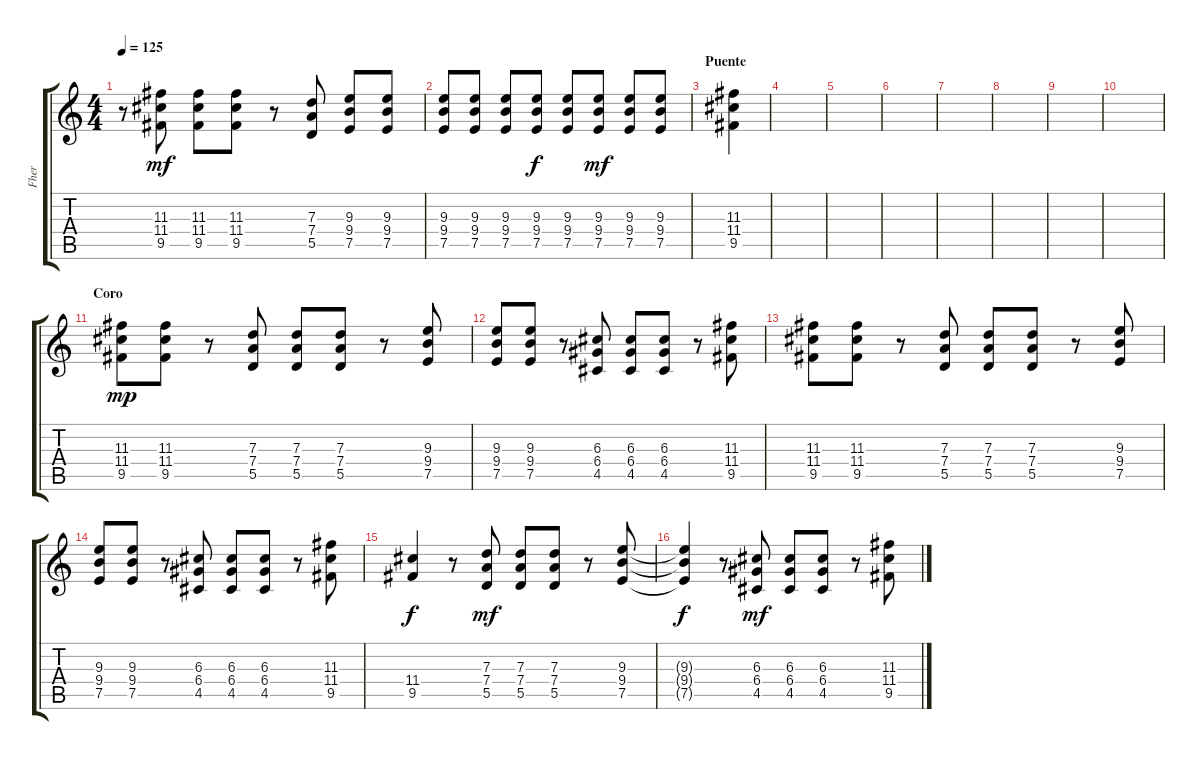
\track ("Fher" "Fher") {instrument distortionguitar}
\staff {score tabs}
\tuning (E4 B3 G3 D3 A2 E2) {hide}
\ts (4 4)
\tempo 125
\clef g2
\ks c
r.8{dy mf} (11.3 11.4 9.5).8 (11.3 11.4 9.5).8 (11.3 11.4 9.5).8 r.8 (7.3 7.4 5.5).8 (9.3 9.4 7.5).8 (9.3 9.4 7.5).8 |
(9.3 9.4 7.5).8 (9.3 9.4 7.5).8 (9.3 9.4 7.5).8 (9.3 9.4 7.5).8{dy f} (9.3 9.4 7.5).8 (9.3 9.4 7.5).8{dy mf} (9.3 9.4 7.5).8 (9.3 9.4 7.5).8 |
\section ("" "Puente")
(11.3 11.4 9.5).4 |
|
|
|
|
|
|
|
\section ("" "Coro")
(11.3 11.4 9.5).8{dy mp volume 8} (11.3 11.4 9.5).8 r.8 (7.3 7.4 5.5).8 (7.3 7.4 5.5).8 (7.3 7.4 5.5).8 r.8 (9.3 9.4 7.5).8 |
(9.3 9.4 7.5).8 (9.3 9.4 7.5).8 r.8 (6.3 6.4 4.5).8 (6.3 6.4 4.5).8 (6.3 6.4 4.5).8 r.8 (11.3 11.4 9.5).8 |
(11.3 11.4 9.5).8 (11.3 11.4 9.5).8 r.8 (7.3 7.4 5.5).8 (7.3 7.4 5.5).8 (7.3 7.4 5.5).8 r.8 (9.3 9.4 7.5).8 |
(9.3 9.4 7.5).8 (9.3 9.4 7.5).8 r.8 (6.3 6.4 4.5).8 (6.3 6.4 4.5).8 (6.3 6.4 4.5).8 r.8 (11.3 11.4 9.5).8{volume 10} |
(11.4 9.5).4{dy f} r.8 (7.3 7.4 5.5).8{dy mf} (7.3 7.4 5.5).8 (7.3 7.4 5.5).8 r.8 (9.3 9.4 7.5).8 |
(9.3{t} 9.4{t} 7.5{t}).4{dy f} r.8 (6.3 6.4 4.5).8{dy mf} (6.3 6.4 4.5).8 (6.3 6.4 4.5).8 r.8 (11.3 11.4 9.5).8
